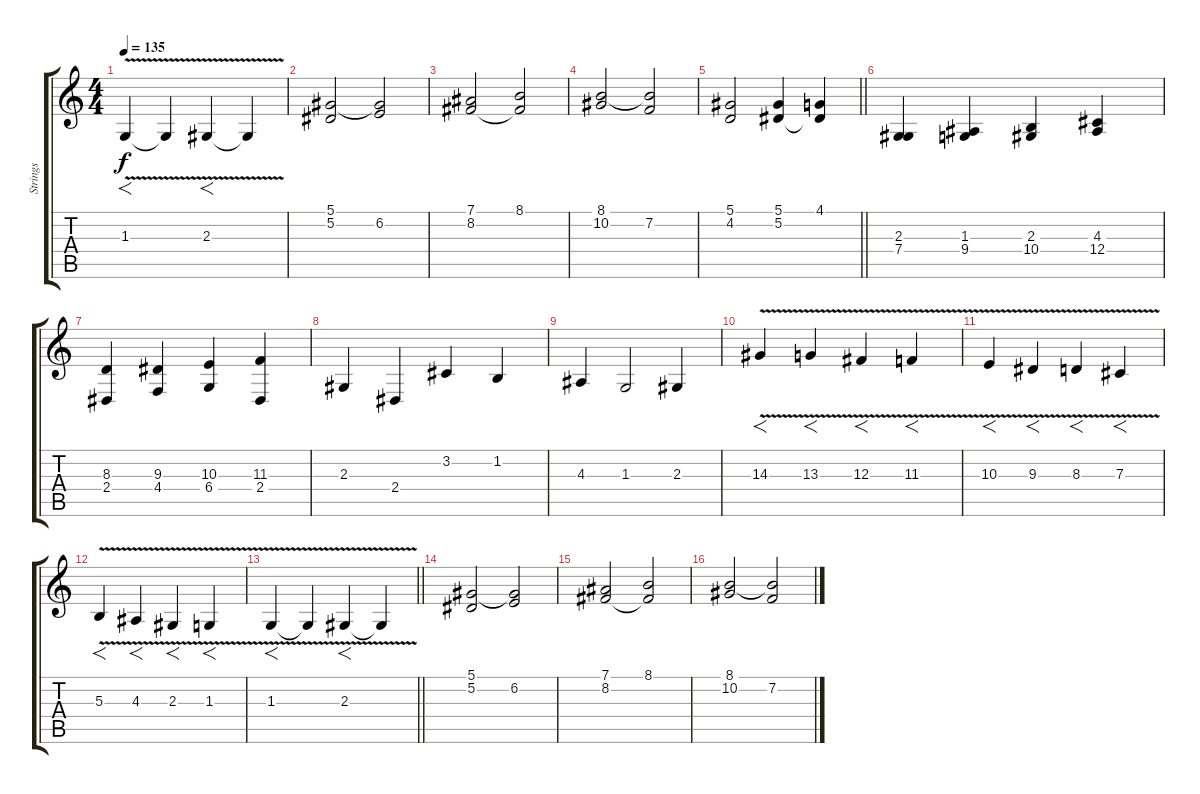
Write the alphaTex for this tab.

\track ("Strings" "Strings") {instrument stringensemble1}
\staff {score tabs}
\tuning (Eb4 Bb3 Gb3 Db3 Ab2 Eb2) {hide}
\ts (4 4)
\tempo 135
\clef g2
\ks c
1.3{v}.4{f dy f} 1.3{t}.4 2.3{v}.4{f} 2.3{t}.4 |
(5.1 5.2).2 (5.1{t} 6.2).2 |
(7.1 8.2).2 (8.1 8.2{t}).2 |
(8.1 10.2).2 (8.1{t} 7.2).2 |
\barLineRight lightlight
(5.1 4.2).2 (5.1 5.2).4 (4.1 5.2{t}).4 |
\section ("" "")
(2.3 7.4).4 (1.3 9.4).4 (2.3 10.4).4 (4.3 12.4).4 |
(8.3 2.4).4 (9.3 4.4).4 (10.3 6.4).4 (11.3 2.4).4 |
2.3.4 2.4.4 3.2.4 1.2.4 |
4.3.4 1.3.2 2.3.4 |
14.3{v}.4{f} 13.3{v}.4{f} 12.3{v}.4{f} 11.3{v}.4{f} |
10.3{v}.4{f} 9.3{v}.4{f} 8.3{v}.4{f} 7.3{v}.4{f} |
5.3{v}.4{f} 4.3{v}.4{f} 2.3{v}.4{f} 1.3{v}.4{f} |
\barLineRight lightlight
1.3{v}.4{f} 1.3{t}.4 2.3{v}.4{f} 2.3{t}.4 |
\section ("" "")
(5.1 5.2).2 (5.1{t} 6.2).2 |
(7.1 8.2).2 (8.1 8.2{t}).2 |
(8.1 10.2).2 (8.1{t} 7.2).2
